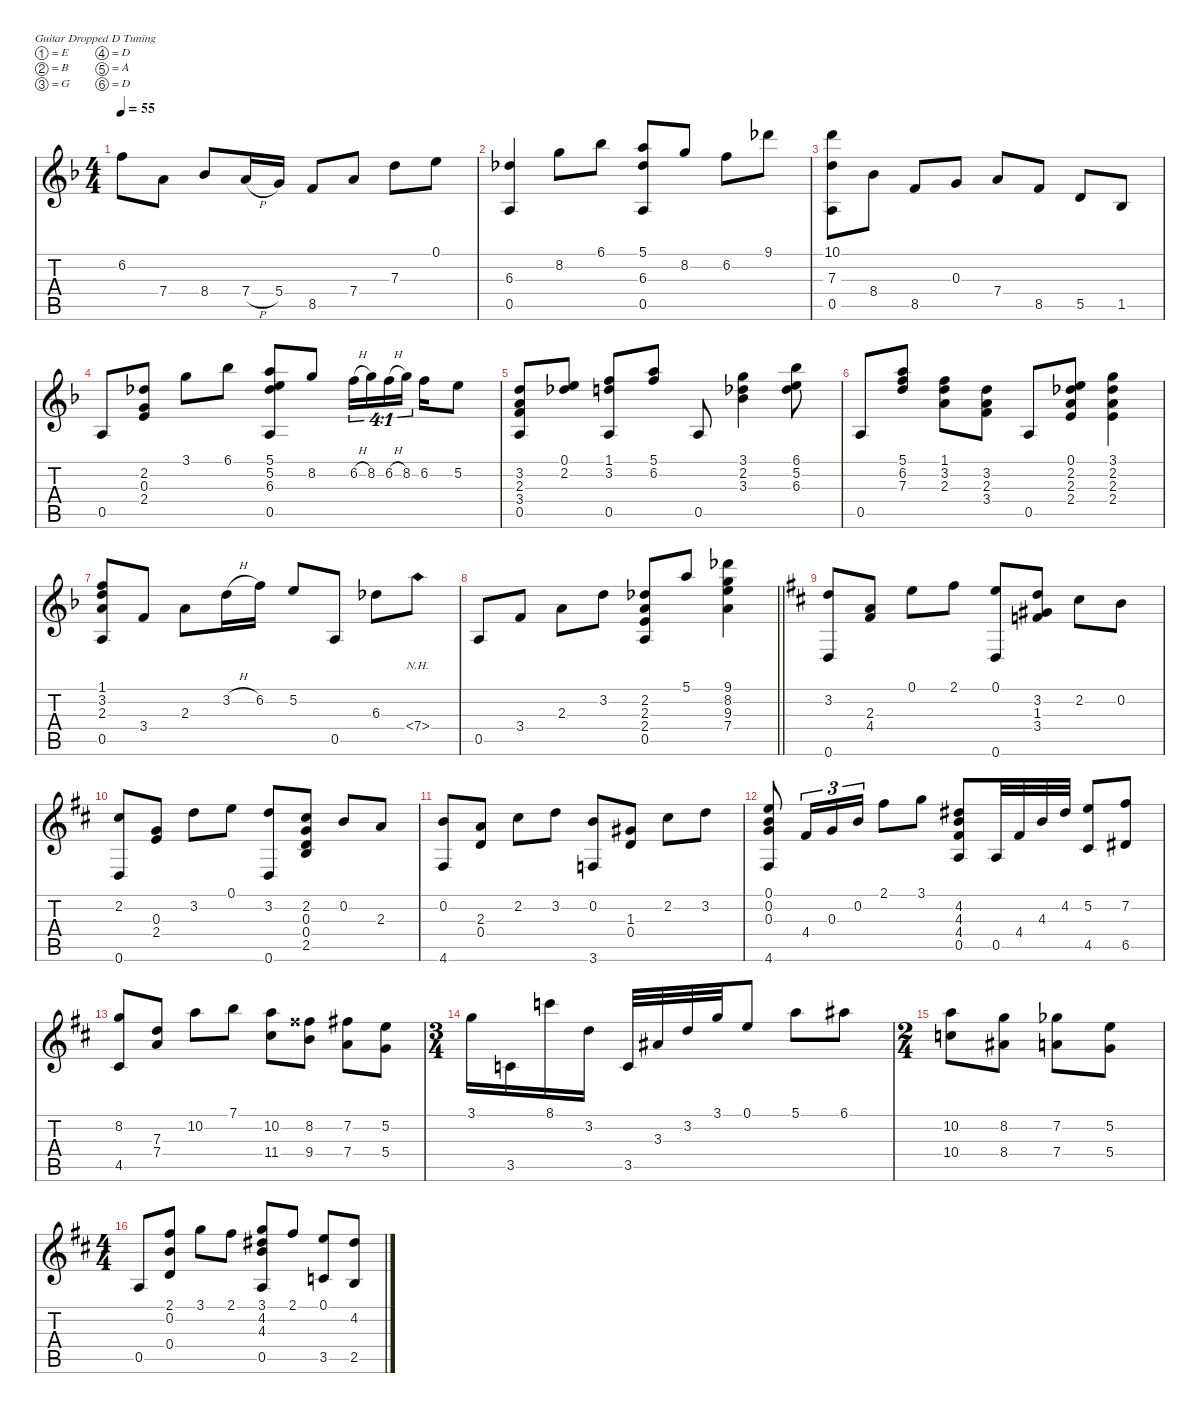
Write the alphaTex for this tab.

\defaultSystemsLayout 4
\hideDynamics
\bracketExtendMode nobrackets
\singleTrackTrackNamePolicy hidden
\multiTrackTrackNamePolicy hidden
\firstSystemTrackNameOrientation horizontal
\otherSystemsTrackNameOrientation horizontal
\extendBarLines
\chordDiagramsInScore
\track ("Nylon Guitar" "N-Gt") {instrument acousticguitarnylon}
\staff {score tabs}
\tuning (E4 B3 G3 D3 A2 D2)
\ts (4 4)
\tempo 55
\clef g2
\ks f
6.2{acc forcenatural}.8{dy mf beam Down} 7.4{acc forcenatural}.8{beam Down} 8.4{acc b}.8{beam Up} 7.4{h acc forcenatural}.16{beam Up} 5.4{acc forcenatural}.16{beam Up} 8.5{acc forcenatural}.8{beam Up} 7.4{acc forcenatural}.8{beam Up} 7.3{acc forcenatural}.8{beam Down} 0.1{acc forcenatural}.8{beam Down} |
(0.5{acc forcenatural} 6.3{acc b}).4{beam Up} 8.2{acc forcenatural}.8{beam Down} 6.1{acc b}.8{beam Down} (5.1{acc forcenatural} 6.3{acc b} 0.5{acc forcenatural}).8{beam Up} 8.2{acc forcenatural}.8{beam Up} 6.2{acc forcenatural}.8{beam Down} 9.1{acc b}.8{beam Down} |
(10.1{acc forcenatural} 7.3{acc forcenatural} 0.5{acc forcenatural}).8{beam Down} 8.4{acc b}.8{beam Down} 8.5{acc forcenatural}.8{beam Up} 0.3{acc forcenatural}.8{beam Up} 7.4{acc forcenatural}.8{beam Up} 8.5{acc forcenatural}.8{beam Up} 5.5{acc forcenatural}.8{beam Up} 1.5{acc b}.8{beam Up} |
0.5{acc forcenatural}.8{beam Up} (2.2{acc b} 0.3{acc forcenatural} 2.4{acc forcenatural}).8{beam Up} 3.1{acc forcenatural}.8{beam Down} 6.1{acc b}.8{beam Down} (5.1{acc forcenatural} 5.2{acc forcenatural} 6.3{acc b} 0.5{acc forcenatural}).8{beam Up} 8.2{acc forcenatural}.8{beam Up} 6.2{h acc forcenatural}.16{tu (4 1) beam Down} 8.2{acc forcenatural}.16{tu (4 1) beam Down} 6.2{h acc forcenatural}.16{tu (4 1) beam Down} 8.2{acc forcenatural}.16{tu (4 1) beam Down} 6.2{acc forcenatural}.16{beam Down} 5.2{acc forcenatural}.8{beam Down} |
(3.2{acc forcenatural} 2.3{acc forcenatural} 3.4{acc forcenatural} 0.5{acc forcenatural}).8{beam Up} (2.2{acc b} 0.1{acc forcenatural}).8{beam Up} (1.1{acc forcenatural} 3.2{acc forcenatural} 0.5{acc forcenatural}).8{beam Up} (5.1{acc forcenatural} 6.2{acc forcenatural}).8{beam Up} 0.5{acc forcenatural}.8{beam Up} (3.1{acc forcenatural} 2.2{acc b} 3.3{acc b}).4{beam Down} (6.1{acc b} 5.2{acc forcenatural} 6.3{acc b}).8{beam Down} |
0.5{acc forcenatural}.8{beam Up} (5.1{acc forcenatural} 6.2{acc forcenatural} 7.3{acc forcenatural}).8{beam Up} (1.1{acc forcenatural} 3.2{acc forcenatural} 2.3{acc forcenatural}).8{beam Down} (3.2{acc forcenatural} 2.3{acc forcenatural} 3.4{acc forcenatural}).8{beam Down} 0.5{acc forcenatural}.8{beam Up} (2.4{acc forcenatural} 2.3{acc forcenatural} 2.2{acc b} 0.1{acc forcenatural}).8{beam Up} (3.1{acc forcenatural} 2.2{acc b} 2.3{acc forcenatural} 2.4{acc forcenatural}).4{beam Down} |
(1.1{acc forcenatural} 3.2{acc forcenatural} 2.3{acc forcenatural} 0.5{acc forcenatural}).8{beam Up} 3.4{acc forcenatural}.8{beam Up} 2.3{acc forcenatural}.8{beam Down} 3.2{h acc forcenatural}.16{beam Down} 6.2{acc forcenatural}.16{beam Down} 5.2{acc forcenatural}.8{beam Up} 0.5{acc forcenatural}.8{beam Up} 6.3{acc b}.8{beam Down} 7.4{nh acc forcenatural}.8{beam Down} |
\barLineRight lightlight
0.5{acc forcenatural}.8{beam Up} 3.4{acc forcenatural}.8{beam Up} 2.3{acc forcenatural}.8{beam Down} 3.2{acc forcenatural}.8{beam Down} (2.2{acc b} 2.3{acc forcenatural} 2.4{acc forcenatural} 0.5{acc forcenatural}).8{beam Up} 5.1{acc forcenatural}.8{beam Up} (9.1{acc b} 8.2{acc forcenatural} 9.3{acc forcenatural} 7.4{acc forcenatural}).4{beam Down} |
\ks d
(3.2{acc forcenatural} 0.6{acc forcenatural}).8{beam Up} (2.3{acc forcenatural} 4.4{acc #}).8{beam Up} 0.1{acc forcenatural}.8{beam Down} 2.1{acc #}.8{beam Down} (0.1{acc forcenatural} 0.6{acc forcenatural}).8{beam Up} (3.2{acc forcenatural} 1.3{acc #} 3.4{acc forcenatural}).8{beam Up} 2.2{acc #}.8{beam Down} 0.2{acc forcenatural}.8{beam Down} |
(2.2{acc #} 0.6{acc forcenatural}).8{beam Up} (2.4{acc forcenatural} 0.3{acc forcenatural}).8{beam Up} 3.2{acc forcenatural}.8{beam Down} 0.1{acc forcenatural}.8{beam Down} (3.2{acc forcenatural} 0.6{acc forcenatural}).8{beam Up} (2.2{acc #} 2.5{acc forcenatural} 0.4{acc forcenatural} 0.3{acc forcenatural}).8{beam Up} 0.2{acc forcenatural}.8{beam Up} 2.3{acc forcenatural}.8{beam Up} |
(4.6{acc #} 0.2{acc forcenatural}).8{beam Up} (2.3{acc forcenatural} 0.4{acc forcenatural}).8{beam Up} 2.2{acc #}.8{beam Down} 3.2{acc forcenatural}.8{beam Down} (0.2{acc forcenatural} 3.6{acc forcenatural}).8{beam Up} (1.3{acc #} 0.4{acc forcenatural}).8{beam Up} 2.2{acc #}.8{beam Down} 3.2{acc forcenatural}.8{beam Down} |
(0.2{acc forcenatural} 4.6{acc #} 0.3{acc forcenatural} 0.1{acc forcenatural}).8{beam Up} 4.4{acc #}.16{tu (3 2) beam Up} 0.3{acc forcenatural}.16{tu (3 2) beam Up} 0.2{acc forcenatural}.16{tu (3 2) beam Up} 2.1{acc #}.8{beam Down} 3.1{acc forcenatural}.8{beam Down} (4.2{acc #} 4.3{acc forcenatural} 4.4{acc #} 0.5{acc forcenatural}).8{beam Up} 0.5{acc forcenatural}.32{beam Up} 4.4{acc #}.32{beam Up} 4.3{acc forcenatural}.32{beam Up} 4.2{acc #}.32{beam Up} (5.2{acc forcenatural} 4.5{acc #}).8{beam Up} (7.2{acc #} 6.5{acc #}).8{beam Up} |
(8.2{acc forcenatural} 4.5{acc #}).8{beam Up} (7.4{acc forcenatural} 7.3{acc forcenatural}).8{beam Up} 10.2{acc forcenatural}.8{beam Down} 7.1{acc forcenatural}.8{beam Down} (10.2{acc forcenatural} 11.4{acc #}).8{beam Down} (8.2{acc x} 9.4{acc forcenatural}).8{beam Down} (7.2{acc #} 7.4{acc forcenatural}).8{beam Down} (5.2{acc forcenatural} 5.4{acc forcenatural}).8{beam Down} |
\ts (3 4)
3.1{acc forcenatural}.16{beam Down} 3.5{acc forcenatural}.16{beam Down} 8.1{acc forcenatural}.16{beam Down} 3.2{acc forcenatural}.16{beam Down} 3.5{acc forcenatural}.32{beam Up} 3.3{acc #}.32{beam Up} 3.2{acc forcenatural}.32{beam Up} 3.1{acc forcenatural}.32{beam Up} 0.1{acc forcenatural}.8{beam Up} 5.1{acc forcenatural}.8{beam Down} 6.1{acc #}.8{beam Down} |
\ts (2 4)
(10.2{acc forcenatural} 10.4{acc forcenatural}).8{beam Down} (8.2{acc forcenatural} 8.4{acc #}).8{beam Down} (7.2{acc b} 7.4{acc forcenatural}).8{beam Down} (5.2{acc forcenatural} 5.4{acc forcenatural}).8{beam Down} |
\ts (4 4)
0.5{acc forcenatural}.8{beam Up} (2.1{acc #} 0.2{acc forcenatural} 0.4{acc forcenatural}).8{beam Up} 3.1{acc forcenatural}.8{beam Down} 2.1{acc #}.8{beam Down} (3.1{acc forcenatural} 4.2{acc #} 4.3{acc forcenatural} 0.5{acc forcenatural}).8{beam Up} 2.1{acc #}.8{beam Up} (0.1{acc forcenatural} 3.5{acc forcenatural}).8{beam Up} (4.2{acc #} 2.5{acc forcenatural}).8{beam Up}
